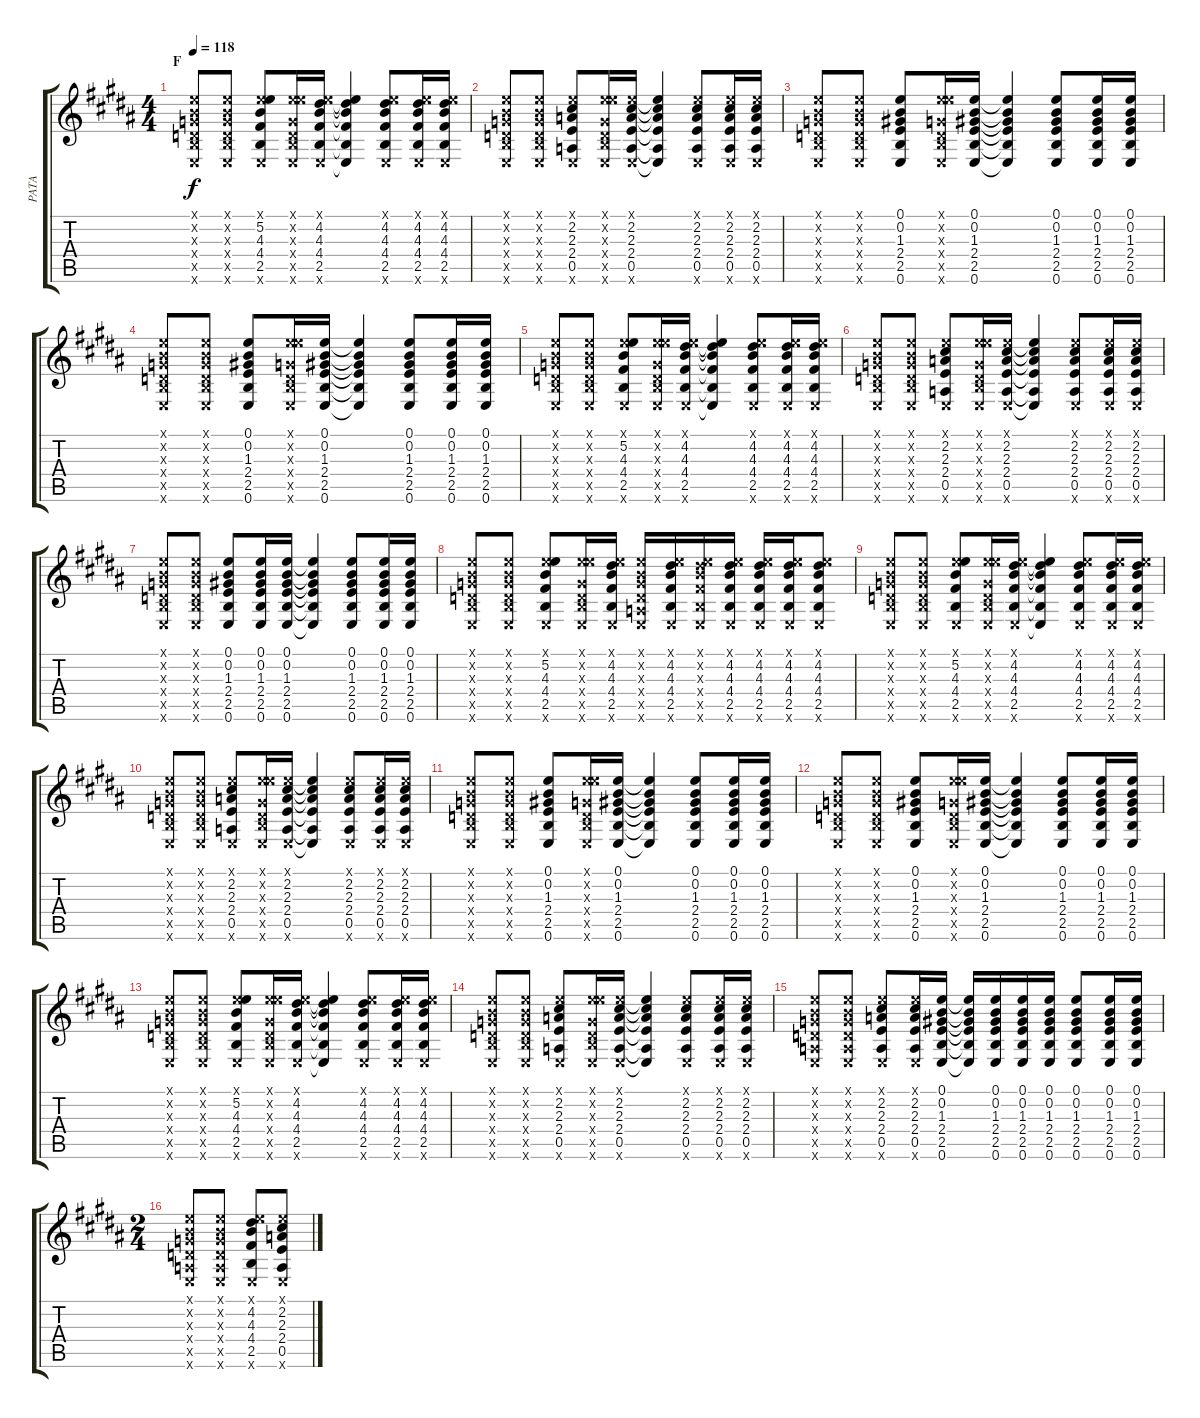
\track ("PATA" "PATA") {instrument distortionguitar}
\staff {score tabs}
\tuning (E4 B3 G3 D3 A2 E2) {hide}
\ts (4 4)
\section ("" "F")
\tempo 118
\clef g2
\ks b
(0.1{x} 0.2{x} 0.3{x} 0.4{x} 2.5{x} 0.6{x}).8{dy f} (0.1{x} 0.2{x} 0.3{x} 0.4{x} 2.5{x} 0.6{x}).8 (0.1{x} 5.2 4.3 4.4 2.5 0.6{x}).8 (0.1{x} 5.2{x} 0.3{x} 0.4{x} 2.5{x} 0.6{x}).16 (0.1{x} 4.2 4.3 4.4 2.5 0.6{x}).16 (0.1{t} 4.2{t} 4.3{t} 4.4{t} 2.5{t} 0.6{t}).4 (0.1{x} 4.2 4.3 4.4 2.5 0.6{x}).8 (0.1{x} 4.2 4.3 4.4 2.5 0.6{x}).16 (0.1{x} 4.2 4.3 4.4 2.5 0.6{x}).16 |
(0.1{x} 0.2{x} 0.3{x} 0.4{x} 2.5{x} 0.6{x}).8 (0.1{x} 0.2{x} 0.3{x} 0.4{x} 2.5{x} 0.6{x}).8 (0.1{x} 2.2 2.3 2.4 0.5 0.6{x}).8 (0.1{x} 5.2{x} 0.3{x} 0.4{x} 2.5{x} 0.6{x}).16 (0.1{x} 2.2 2.3 2.4 0.5 0.6{x}).16 (0.1{t} 2.2{t} 2.3{t} 2.4{t} 0.5{t} 0.6{t}).4 (0.1{x} 2.2 2.3 2.4 0.5 0.6{x}).8 (0.1{x} 2.2 2.3 2.4 0.5 0.6{x}).16 (0.1{x} 2.2 2.3 2.4 0.5 0.6{x}).16 |
(0.1{x} 0.2{x} 0.3{x} 0.4{x} 2.5{x} 0.6{x}).8 (0.1{x} 0.2{x} 0.3{x} 0.4{x} 2.5{x} 0.6{x}).8 (0.1 0.2 1.3 2.4 2.5 0.6).8 (0.1{x} 5.2{x} 0.3{x} 0.4{x} 2.5{x} 0.6{x}).16 (0.1 0.2 1.3 2.4 2.5 0.6).16 (0.1{t} 0.2{t} 1.3{t} 2.4{t} 2.5{t} 0.6{t}).4 (0.1 0.2 1.3 2.4 2.5 0.6).8 (0.1 0.2 1.3 2.4 2.5 0.6).16 (0.1 0.2 1.3 2.4 2.5 0.6).16 |
(0.1{x} 0.2{x} 0.3{x} 0.4{x} 2.5{x} 0.6{x}).8 (0.1{x} 0.2{x} 0.3{x} 0.4{x} 2.5{x} 0.6{x}).8 (0.1 0.2 1.3 2.4 2.5 0.6).8 (0.1{x} 5.2{x} 0.3{x} 0.4{x} 2.5{x} 0.6{x}).16 (0.1 0.2 1.3 2.4 2.5 0.6).16 (0.1{t} 0.2{t} 1.3{t} 2.4{t} 2.5{t} 0.6{t}).4 (0.1 0.2 1.3 2.4 2.5 0.6).8 (0.1 0.2 1.3 2.4 2.5 0.6).16 (0.1 0.2 1.3 2.4 2.5 0.6).16 |
(0.1{x} 0.2{x} 0.3{x} 0.4{x} 2.5{x} 0.6{x}).8 (0.1{x} 0.2{x} 0.3{x} 0.4{x} 2.5{x} 0.6{x}).8 (0.1{x} 5.2 4.3 4.4 2.5 0.6{x}).8 (0.1{x} 5.2{x} 0.3{x} 0.4{x} 2.5{x} 0.6{x}).16 (0.1{x} 4.2 4.3 4.4 2.5 0.6{x}).16 (0.1{t} 4.2{t} 4.3{t} 4.4{t} 2.5{t} 0.6{t}).4 (0.1{x} 4.2 4.3 4.4 2.5 0.6{x}).8 (0.1{x} 4.2 4.3 4.4 2.5 0.6{x}).16 (0.1{x} 4.2 4.3 4.4 2.5 0.6{x}).16 |
(0.1{x} 0.2{x} 0.3{x} 0.4{x} 2.5{x} 0.6{x}).8 (0.1{x} 0.2{x} 0.3{x} 0.4{x} 2.5{x} 0.6{x}).8 (0.1{x} 2.2 2.3 2.4 0.5 0.6{x}).8 (0.1{x} 5.2{x} 0.3{x} 0.4{x} 2.5{x} 0.6{x}).16 (0.1{x} 2.2 2.3 2.4 0.5 0.6{x}).16 (0.1{t} 2.2{t} 2.3{t} 2.4{t} 0.5{t} 0.6{t}).4 (0.1{x} 2.2 2.3 2.4 0.5 0.6{x}).8 (0.1{x} 2.2 2.3 2.4 0.5 0.6{x}).16 (0.1{x} 2.2 2.3 2.4 0.5 0.6{x}).16 |
(0.1{x} 0.2{x} 0.3{x} 0.4{x} 2.5{x} 0.6{x}).8 (0.1{x} 0.2{x} 0.3{x} 0.4{x} 2.5{x} 0.6{x}).8 (0.1 0.2 1.3 2.4 2.5 0.6).8 (0.1 0.2 1.3 2.4 2.5 0.6).16 (0.1 0.2 1.3 2.4 2.5 0.6).16 (0.1{t} 0.2{t} 1.3{t} 2.4{t} 2.5{t} 0.6{t}).4 (0.1 0.2 1.3 2.4 2.5 0.6).8 (0.1 0.2 1.3 2.4 2.5 0.6).16 (0.1 0.2 1.3 2.4 2.5 0.6).16 |
(0.1{x} 0.2{x} 0.3{x} 0.4{x} 2.5{x} 0.6{x}).8 (0.1{x} 0.2{x} 0.3{x} 0.4{x} 2.5{x} 0.6{x}).8 (0.1{x} 5.2 4.3 4.4 2.5 0.6{x}).8 (0.1{x} 5.2{x} 0.3{x} 0.4{x} 2.5{x} 0.6{x}).16 (0.1{x} 4.2 4.3 4.4 2.5 0.6{x}).16 (0.1{x} 0.2{x} 0.3{x} 0.4{x} 0.5{x} 0.6{x}).16 (0.1{x} 4.2 4.3 4.4 2.5 0.6{x}).16 (0.1{x} 4.2{x} 4.3{x} 4.4{x} 2.5{x} 0.6{x}).16 (0.1{x} 4.2 4.3 4.4 2.5 0.6{x}).16 (0.1{x} 4.2 4.3 4.4 2.5 0.6{x}).16 (0.1{x} 4.2 4.3 4.4 2.5 0.6{x}).16 (0.1{x} 4.2 4.3 4.4 2.5 0.6{x}).8 |
(0.1{x} 0.2{x} 0.3{x} 0.4{x} 2.5{x} 0.6{x}).8 (0.1{x} 0.2{x} 0.3{x} 0.4{x} 2.5{x} 0.6{x}).8 (0.1{x} 5.2 4.3 4.4 2.5 0.6{x}).8 (0.1{x} 5.2{x} 0.3{x} 0.4{x} 2.5{x} 0.6{x}).16 (0.1{x} 4.2 4.3 4.4 2.5 0.6{x}).16 (0.1{t} 4.2{t} 4.3{t} 4.4{t} 2.5{t} 0.6{t}).4 (0.1{x} 4.2 4.3 4.4 2.5 0.6{x}).8 (0.1{x} 4.2 4.3 4.4 2.5 0.6{x}).16 (0.1{x} 4.2 4.3 4.4 2.5 0.6{x}).16 |
(0.1{x} 0.2{x} 0.3{x} 0.4{x} 2.5{x} 0.6{x}).8 (0.1{x} 0.2{x} 0.3{x} 0.4{x} 2.5{x} 0.6{x}).8 (0.1{x} 2.2 2.3 2.4 0.5 0.6{x}).8 (0.1{x} 5.2{x} 0.3{x} 0.4{x} 2.5{x} 0.6{x}).16 (0.1{x} 2.2 2.3 2.4 0.5 0.6{x}).16 (0.1{t} 2.2{t} 2.3{t} 2.4{t} 0.5{t} 0.6{t}).4 (0.1{x} 2.2 2.3 2.4 0.5 0.6{x}).8 (0.1{x} 2.2 2.3 2.4 0.5 0.6{x}).16 (0.1{x} 2.2 2.3 2.4 0.5 0.6{x}).16 |
(0.1{x} 0.2{x} 0.3{x} 0.4{x} 2.5{x} 0.6{x}).8 (0.1{x} 0.2{x} 0.3{x} 0.4{x} 2.5{x} 0.6{x}).8 (0.1 0.2 1.3 2.4 2.5 0.6).8 (0.1{x} 5.2{x} 0.3{x} 0.4{x} 2.5{x} 0.6{x}).16 (0.1 0.2 1.3 2.4 2.5 0.6).16 (0.1{t} 0.2{t} 1.3{t} 2.4{t} 2.5{t} 0.6{t}).4 (0.1 0.2 1.3 2.4 2.5 0.6).8 (0.1 0.2 1.3 2.4 2.5 0.6).16 (0.1 0.2 1.3 2.4 2.5 0.6).16 |
(0.1{x} 0.2{x} 0.3{x} 0.4{x} 2.5{x} 0.6{x}).8 (0.1{x} 0.2{x} 0.3{x} 0.4{x} 2.5{x} 0.6{x}).8 (0.1 0.2 1.3 2.4 2.5 0.6).8 (0.1{x} 5.2{x} 0.3{x} 0.4{x} 2.5{x} 0.6{x}).16 (0.1 0.2 1.3 2.4 2.5 0.6).16 (0.1{t} 0.2{t} 1.3{t} 2.4{t} 2.5{t} 0.6{t}).4 (0.1 0.2 1.3 2.4 2.5 0.6).8 (0.1 0.2 1.3 2.4 2.5 0.6).16 (0.1 0.2 1.3 2.4 2.5 0.6).16 |
(0.1{x} 0.2{x} 0.3{x} 0.4{x} 2.5{x} 0.6{x}).8 (0.1{x} 0.2{x} 0.3{x} 0.4{x} 2.5{x} 0.6{x}).8 (0.1{x} 5.2 4.3 4.4 2.5 0.6{x}).8 (0.1{x} 5.2{x} 0.3{x} 0.4{x} 2.5{x} 0.6{x}).16 (0.1{x} 4.2 4.3 4.4 2.5 0.6{x}).16 (0.1{t} 4.2{t} 4.3{t} 4.4{t} 2.5{t} 0.6{t}).4 (0.1{x} 4.2 4.3 4.4 2.5 0.6{x}).8 (0.1{x} 4.2 4.3 4.4 2.5 0.6{x}).16 (0.1{x} 4.2 4.3 4.4 2.5 0.6{x}).16 |
(0.1{x} 0.2{x} 0.3{x} 0.4{x} 2.5{x} 0.6{x}).8 (0.1{x} 0.2{x} 0.3{x} 0.4{x} 2.5{x} 0.6{x}).8 (0.1{x} 2.2 2.3 2.4 0.5 0.6{x}).8 (0.1{x} 5.2{x} 0.3{x} 0.4{x} 2.5{x} 0.6{x}).16 (0.1{x} 2.2 2.3 2.4 0.5 0.6{x}).16 (0.1{t} 2.2{t} 2.3{t} 2.4{t} 0.5{t} 0.6{t}).4 (0.1{x} 2.2 2.3 2.4 0.5 0.6{x}).8 (0.1{x} 2.2 2.3 2.4 0.5 0.6{x}).16 (0.1{x} 2.2 2.3 2.4 0.5 0.6{x}).16 |
(0.1{x} 0.2{x} 0.3{x} 0.4{x} 0.5{x} 0.6{x}).8 (0.1{x} 0.2{x} 0.3{x} 0.4{x} 0.5{x} 0.6{x}).8 (0.1{x} 2.2 2.3 2.4 0.5 0.6{x}).8 (0.1{x} 2.2 2.3 2.4 0.5 0.6{x}).16 (0.1 0.2 1.3 2.4 2.5 0.6).16 (0.1{t} 0.2{t} 1.3{t} 2.4{t} 2.5{t} 0.6{t}).16 (0.1 0.2 1.3 2.4 2.5 0.6).16 (0.1 0.2 1.3 2.4 2.5 0.6).16 (0.1 0.2 1.3 2.4 2.5 0.6).16 (0.1 0.2 1.3 2.4 2.5 0.6).8 (0.1 0.2 1.3 2.4 2.5 0.6).16 (0.1 0.2 1.3 2.4 2.5 0.6).16 |
\ts (2 4)
(0.1{x} 0.2{x} 0.3{x} 0.4{x} 0.5{x} 0.6{x}).8 (0.1{x} 0.2{x} 0.3{x} 0.4{x} 0.5{x} 0.6{x}).8 (0.1{x} 4.2 4.3 4.4 2.5 0.6{x}).8 (0.1{x} 2.2 2.3 2.4 0.5 0.6{x}).8
